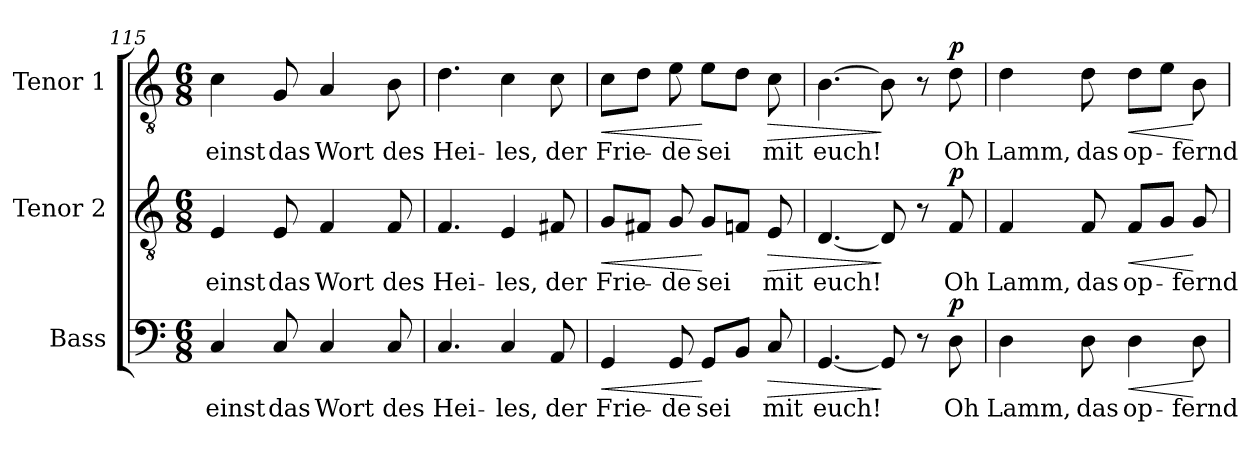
**kern	**text	**dynam	**kern	**text	**dynam	**kern	**text	**dynam
*part3	*part3	*part3	*part2	*part2	*part2	*part1	*part1	*part1
*staff3	*staff3	*staff3	*staff2	*staff2	*staff2	*staff1	*staff1	*staff1
*I"Bass	*	*	*I"Tenor 2	*	*	*I"Tenor 1	*	*
!!LO:PB:g=z
*clefF4	*	*	*clefGv2	*	*	*clefGv2	*	*
*k[]	*	*	*k[]	*	*	*k[]	*	*
*C:	*	*	*C:	*	*	*C:	*	*
*M6/8	*	*	*M6/8	*	*	*M6/8	*	*
=115	=115	=115	=115	=115	=115	=115	=115	=115
!	!LO:LY:b	!	!	!LO:LY:b	!	!	!LO:LY:b	!
4C/	einst	.	4E/	einst	.	4c\	einst	.
!	!LO:LY:b	!	!	!LO:LY:b	!	!	!LO:LY:b	!
8C/	das	.	8E/	das	.	8G/	das	.
!	!LO:LY:b	!	!	!LO:LY:b	!	!	!LO:LY:b	!
4C/	Wort	.	4F/	Wort	.	4A/	Wort	.
!	!LO:LY:b	!	!	!LO:LY:b	!	!	!LO:LY:b	!
8C/	des	.	8F/	des	.	8B\	des	.
=116	=116	=116	=116	=116	=116	=116	=116	=116
!	!LO:LY:b	!	!	!LO:LY:b	!	!	!LO:LY:b	!
4.C/	Hei-	.	4.F/	Hei-	.	4.d\	Hei-	.
!	!LO:LY:b	!	!	!LO:LY:b	!	!	!LO:LY:b	!
4C/	-les,	.	4E/	-les,	.	4c\	-les,	.
!	!LO:LY:b	!	!	!LO:LY:b	!	!	!LO:LY:b	!
8AA/	der	.	8F#X/	der	.	8c\	der	.
=117	=117	=117	=117	=117	=117	=117	=117	=117
!	!LO:LY:b	!LO:HP:b	!	!LO:LY:b	!LO:HP:b	!	!LO:LY:b	!LO:HP:b
4GG/	Frie-	<	8G/L	Frie-	<	8c\L	Frie-	<
.	.	.	8F#X/J	.	.	8d\J	.	.
!	!LO:LY:b	!	!	!LO:LY:b	!	!	!LO:LY:b	!
8GG/	-de	.	8G/	-de	.	8e\	-de	.
!	!LO:LY:b	!	!	!LO:LY:b	!	!	!LO:LY:b	!
8GG/L	sei	[	8G/L	sei	[	8e\L	sei	[
8BB/J	.	.	8Fn/J	.	.	8d\J	.	.
!	!LO:LY:b	!LO:HP:b	!	!LO:LY:b	!LO:HP:b	!	!LO:LY:b	!LO:HP:b
8C/	mit	>	8E/	mit	>	8c\	mit	>
=118	=118	=118	=118	=118	=118	=118	=118	=118
!	!LO:LY:b	!	!	!LO:LY:b	!	!	!LO:LY:b	!
[4.GG/	euch!	.	[4.D/	euch!	.	[4.B\	euch!	.
8GG/]	.	]	8D/]	.	]	8B\]	.	]
8r	.	.	8r	.	.	8r	.	.
!	!LO:LY:b	!LO:DY:a	!	!LO:LY:b	!LO:DY:a	!	!LO:LY:b	!LO:DY:a
8D\	Oh	p	8F/	Oh	p	8d\	Oh	p
!!LO:LB:g=z
=119	=119	=119	=119	=119	=119	=119	=119	=119
!	!LO:LY:b	!	!	!LO:LY:b	!	!	!LO:LY:b	!
4D\	Lamm,	.	4F/	Lamm,	.	4d\	Lamm,	.
!	!LO:LY:b	!	!	!LO:LY:b	!	!	!LO:LY:b	!
8D\	das	.	8F/	das	.	8d\	das	.
!	!LO:LY:b	!LO:HP:b	!	!LO:LY:b	!LO:HP:b	!	!LO:LY:b	!LO:HP:b
4D\	op-	<	8F/L	op-	<	8d\L	op-	<
.	.	.	8G/J	.	.	8e\J	.	.
!	!LO:LY:b	!	!	!LO:LY:b	!	!	!LO:LY:b	!
8D\	-fernd	[	8G/	-fernd	[	8B\	-fernd	[
=	=	=	=	=	=	=	=	=
*-	*-	*-	*-	*-	*-	*-	*-	*-
